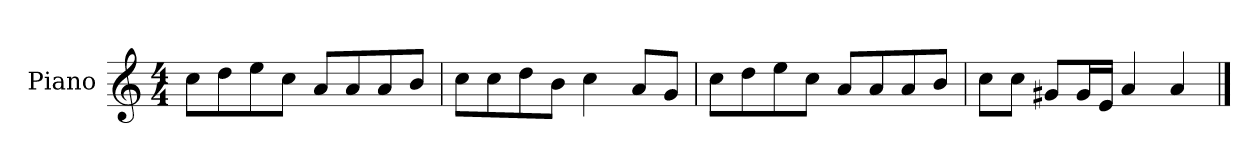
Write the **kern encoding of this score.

**kern
*part1
*staff1
*I"Piano
*I'P-no
*clefG2
*k[]
*M4/4
*MM90
=1
8cc\L
8dd\
8ee\
8cc\J
8a/L
8a/
8a/
8b/J
=2
8cc\L
8cc\
8dd\
8b\J
4cc\
8a/L
8g/J
=3
8cc\L
8dd\
8ee\
8cc\J
8a/L
8a/
8a/
8b/J
=4
8cc\L
8cc\J
8g#X/L
16g#/L
16e/JJ
4a/
4a/
==
*-
